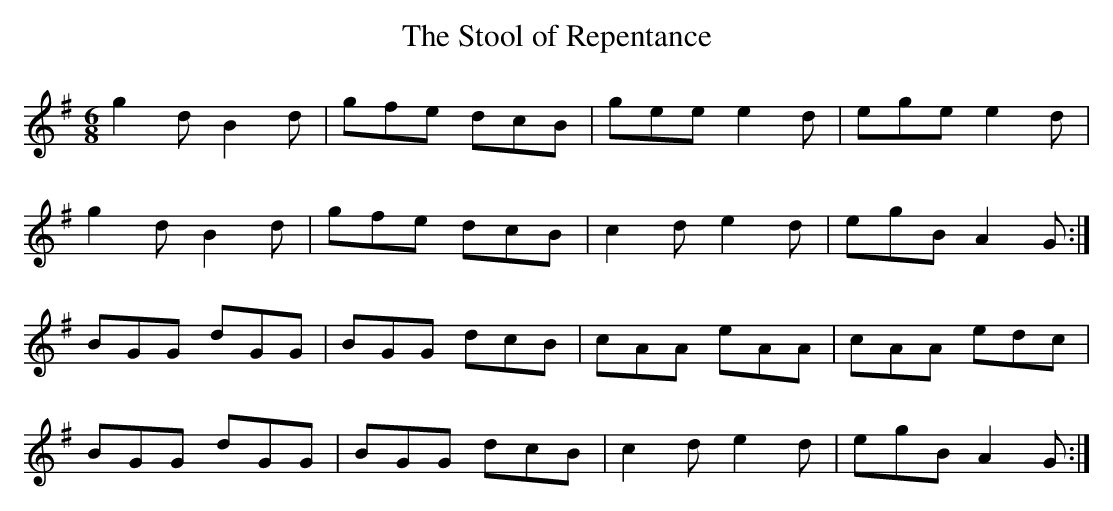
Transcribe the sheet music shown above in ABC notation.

X:1
T:The Stool of Repentance
M:6/8
L:1/8
K:G
g2d B2d|gfe dcB|gee e2d|ege e2d |
g2d B2d|gfe dcB|c2d e2d|egB A2G:|
BGG dGG|BGG dcB|cAA eAA|cAA edc |
BGG dGG|BGG dcB|c2d e2d|egB A2G:|
